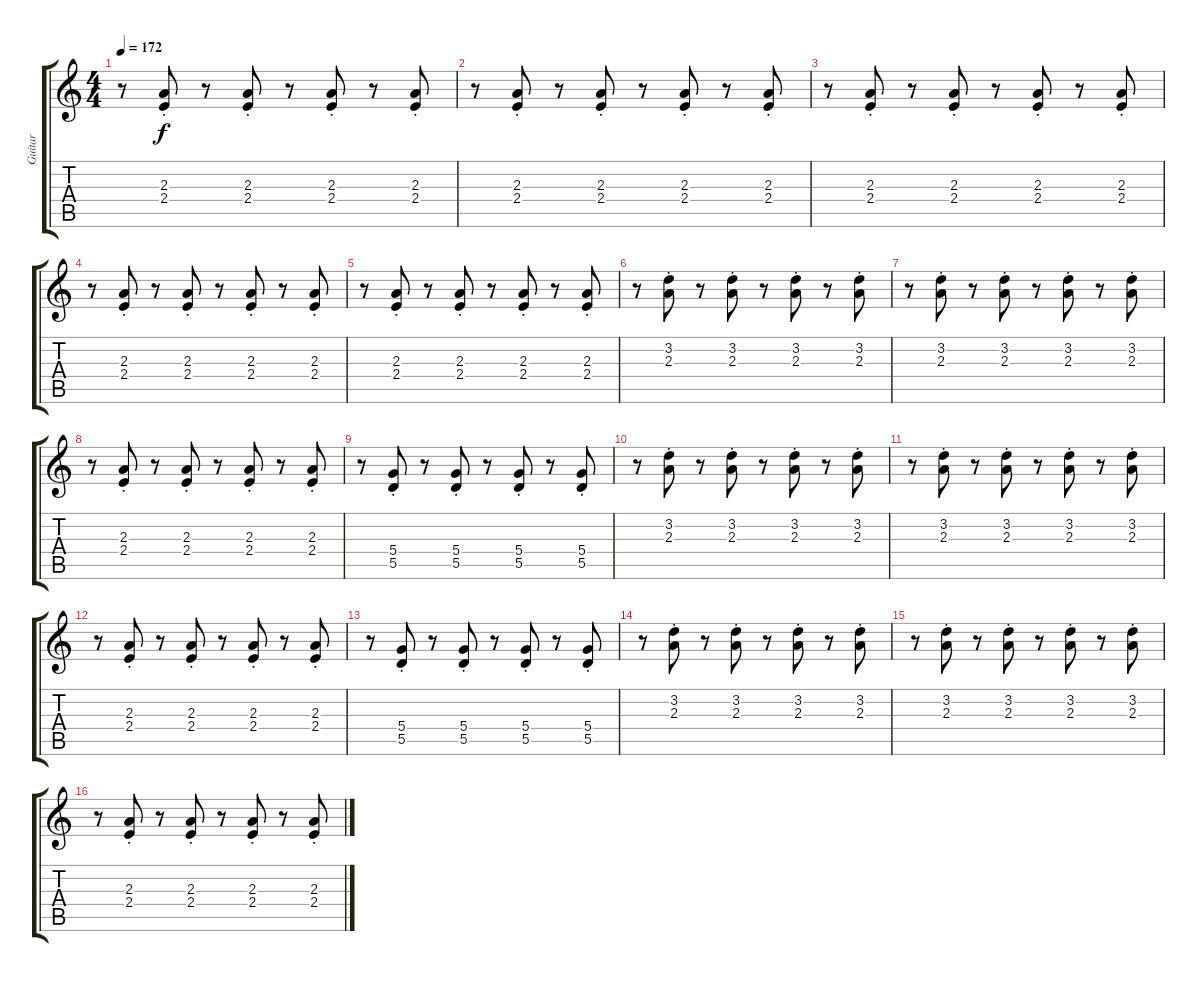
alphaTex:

\track ("Guitar" "Guitar") {instrument acousticguitarsteel}
\staff {score tabs}
\tuning (E4 B3 G3 D3 A2 E2) {hide}
\ts (4 4)
\tempo 172
\clef g2
\ks c
r.8{dy f} (2.3{st} 2.4{st}).8 r.8 (2.3{st} 2.4{st}).8 r.8 (2.3{st} 2.4{st}).8 r.8 (2.3{st} 2.4{st}).8 |
r.8 (2.3{st} 2.4{st}).8 r.8 (2.3{st} 2.4{st}).8 r.8 (2.3{st} 2.4{st}).8 r.8 (2.3{st} 2.4{st}).8 |
r.8 (2.3{st} 2.4{st}).8 r.8 (2.3{st} 2.4{st}).8 r.8 (2.3{st} 2.4{st}).8 r.8 (2.3{st} 2.4{st}).8 |
r.8 (2.3{st} 2.4{st}).8 r.8 (2.3{st} 2.4{st}).8 r.8 (2.3{st} 2.4{st}).8 r.8 (2.3{st} 2.4{st}).8 |
r.8 (2.3{st} 2.4{st}).8 r.8 (2.3{st} 2.4{st}).8 r.8 (2.3{st} 2.4{st}).8 r.8 (2.3{st} 2.4{st}).8 |
r.8 (3.2{st} 2.3{st}).8 r.8 (3.2{st} 2.3{st}).8 r.8 (3.2{st} 2.3{st}).8 r.8 (3.2{st} 2.3{st}).8 |
r.8 (3.2{st} 2.3{st}).8 r.8 (3.2{st} 2.3{st}).8 r.8 (3.2{st} 2.3{st}).8 r.8 (3.2{st} 2.3{st}).8 |
r.8 (2.3{st} 2.4{st}).8 r.8 (2.3{st} 2.4{st}).8 r.8 (2.3{st} 2.4{st}).8 r.8 (2.3{st} 2.4{st}).8 |
r.8 (5.4{st} 5.5{st}).8 r.8 (5.4{st} 5.5{st}).8 r.8 (5.4{st} 5.5{st}).8 r.8 (5.4{st} 5.5{st}).8 |
r.8 (3.2{st} 2.3{st}).8 r.8 (3.2{st} 2.3{st}).8 r.8 (3.2{st} 2.3{st}).8 r.8 (3.2{st} 2.3{st}).8 |
r.8 (3.2{st} 2.3{st}).8 r.8 (3.2{st} 2.3{st}).8 r.8 (3.2{st} 2.3{st}).8 r.8 (3.2{st} 2.3{st}).8 |
r.8 (2.3{st} 2.4{st}).8 r.8 (2.3{st} 2.4{st}).8 r.8 (2.3{st} 2.4{st}).8 r.8 (2.3{st} 2.4{st}).8 |
r.8 (5.4{st} 5.5{st}).8 r.8 (5.4{st} 5.5{st}).8 r.8 (5.4{st} 5.5{st}).8 r.8 (5.4{st} 5.5{st}).8 |
r.8 (3.2{st} 2.3{st}).8 r.8 (3.2{st} 2.3{st}).8 r.8 (3.2{st} 2.3{st}).8 r.8 (3.2{st} 2.3{st}).8 |
r.8 (3.2{st} 2.3{st}).8 r.8 (3.2{st} 2.3{st}).8 r.8 (3.2{st} 2.3{st}).8 r.8 (3.2{st} 2.3{st}).8 |
r.8 (2.3{st} 2.4{st}).8 r.8 (2.3{st} 2.4{st}).8 r.8 (2.3{st} 2.4{st}).8 r.8 (2.3{st} 2.4{st}).8
